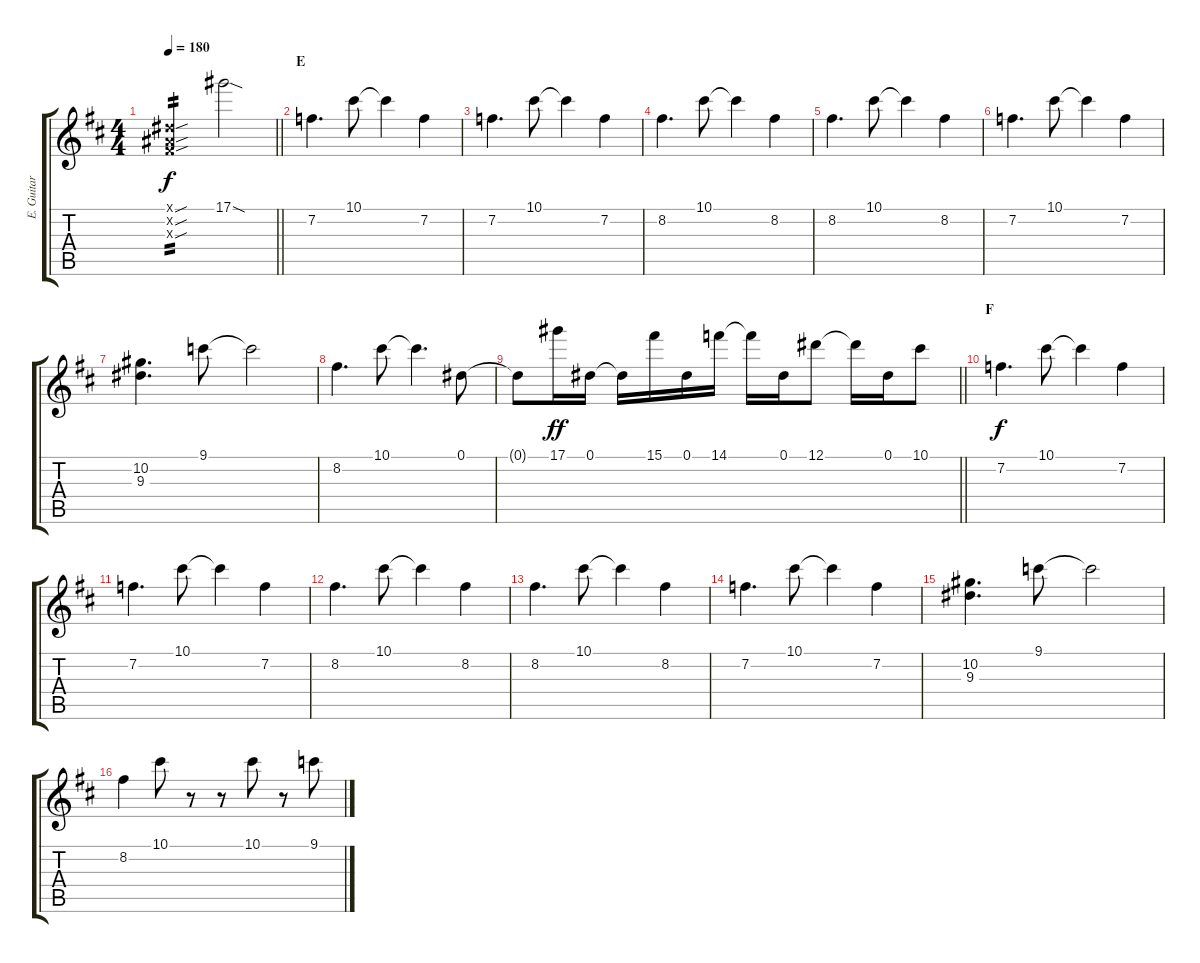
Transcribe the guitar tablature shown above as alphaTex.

\track ("E. Guitar II" "E. Guitar ") {instrument overdrivenguitar}
\staff {score tabs}
\tuning (Eb4 Bb3 Gb3 Db3 Ab2 Eb2) {hide}
\ts (4 4)
\tempo 180
\clef g2
\barLineRight lightlight
\ks d
(0.1{sou x} 0.2{sou x} 0.3{sou x}).2{tp 2 dy f} 17.1{sod}.2 |
\section ("" "E")
7.2.4{d} 10.1.8 10.1{t}.4 7.2.4 |
7.2.4{d} 10.1.8 10.1{t}.4 7.2.4 |
8.2.4{d} 10.1.8 10.1{t}.4 8.2.4 |
8.2.4{d} 10.1.8 10.1{t}.4 8.2.4 |
7.2.4{d} 10.1.8 10.1{t}.4 7.2.4 |
(10.2 9.3).4{d} 9.1.8 9.1{t}.2 |
8.2.4{d} 10.1.8 10.1{t}.4{d} 0.1.8 |
\barLineRight lightlight
0.1{t}.8 17.1.16{dy ff} 0.1.16 0.1{t}.16 15.1.16 0.1.16 14.1.16 14.1{t}.16 0.1.16 12.1.8 12.1{t}.16 0.1.16 10.1.8 |
\section ("" "F")
7.2.4{d dy f} 10.1.8 10.1{t}.4 7.2.4 |
7.2.4{d} 10.1.8 10.1{t}.4 7.2.4 |
8.2.4{d} 10.1.8 10.1{t}.4 8.2.4 |
8.2.4{d} 10.1.8 10.1{t}.4 8.2.4 |
7.2.4{d} 10.1.8 10.1{t}.4 7.2.4 |
(10.2 9.3).4{d} 9.1.8 9.1{t}.2 |
8.2.4 10.1.8 r.8 r.8 10.1.8 r.8 9.1.8
